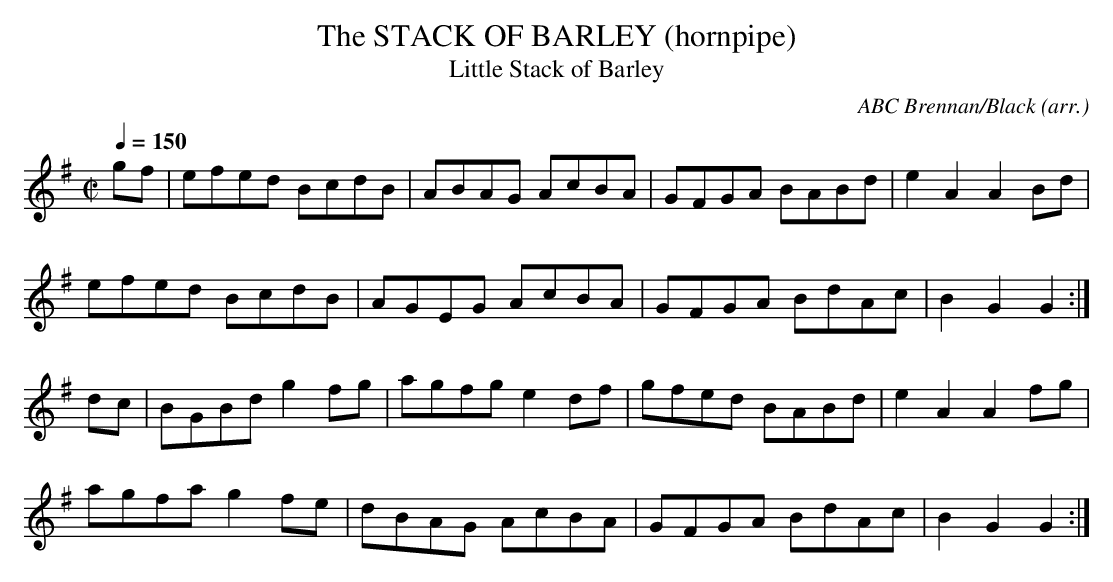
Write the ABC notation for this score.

X:1
T:STACK OF BARLEY (hornpipe), The
T:Little Stack of Barley
C:ABC Brennan/Black (arr.)
Q:1/4=150
M:C|
L:1/8 % dotted rhythm
K:G
gf|efed BcdB|ABAG AcBA|GFGA BABd|e2A2A2Bd|
efed BcdB|AGEG AcBA|GFGA BdAc|B2G2G2:|
dc|BGBd g2fg|agfg e2df|gfed BABd|e2A2 A2fg|
agfa g2fe|dBAG AcBA|GFGA BdAc|B2G2G2:|
